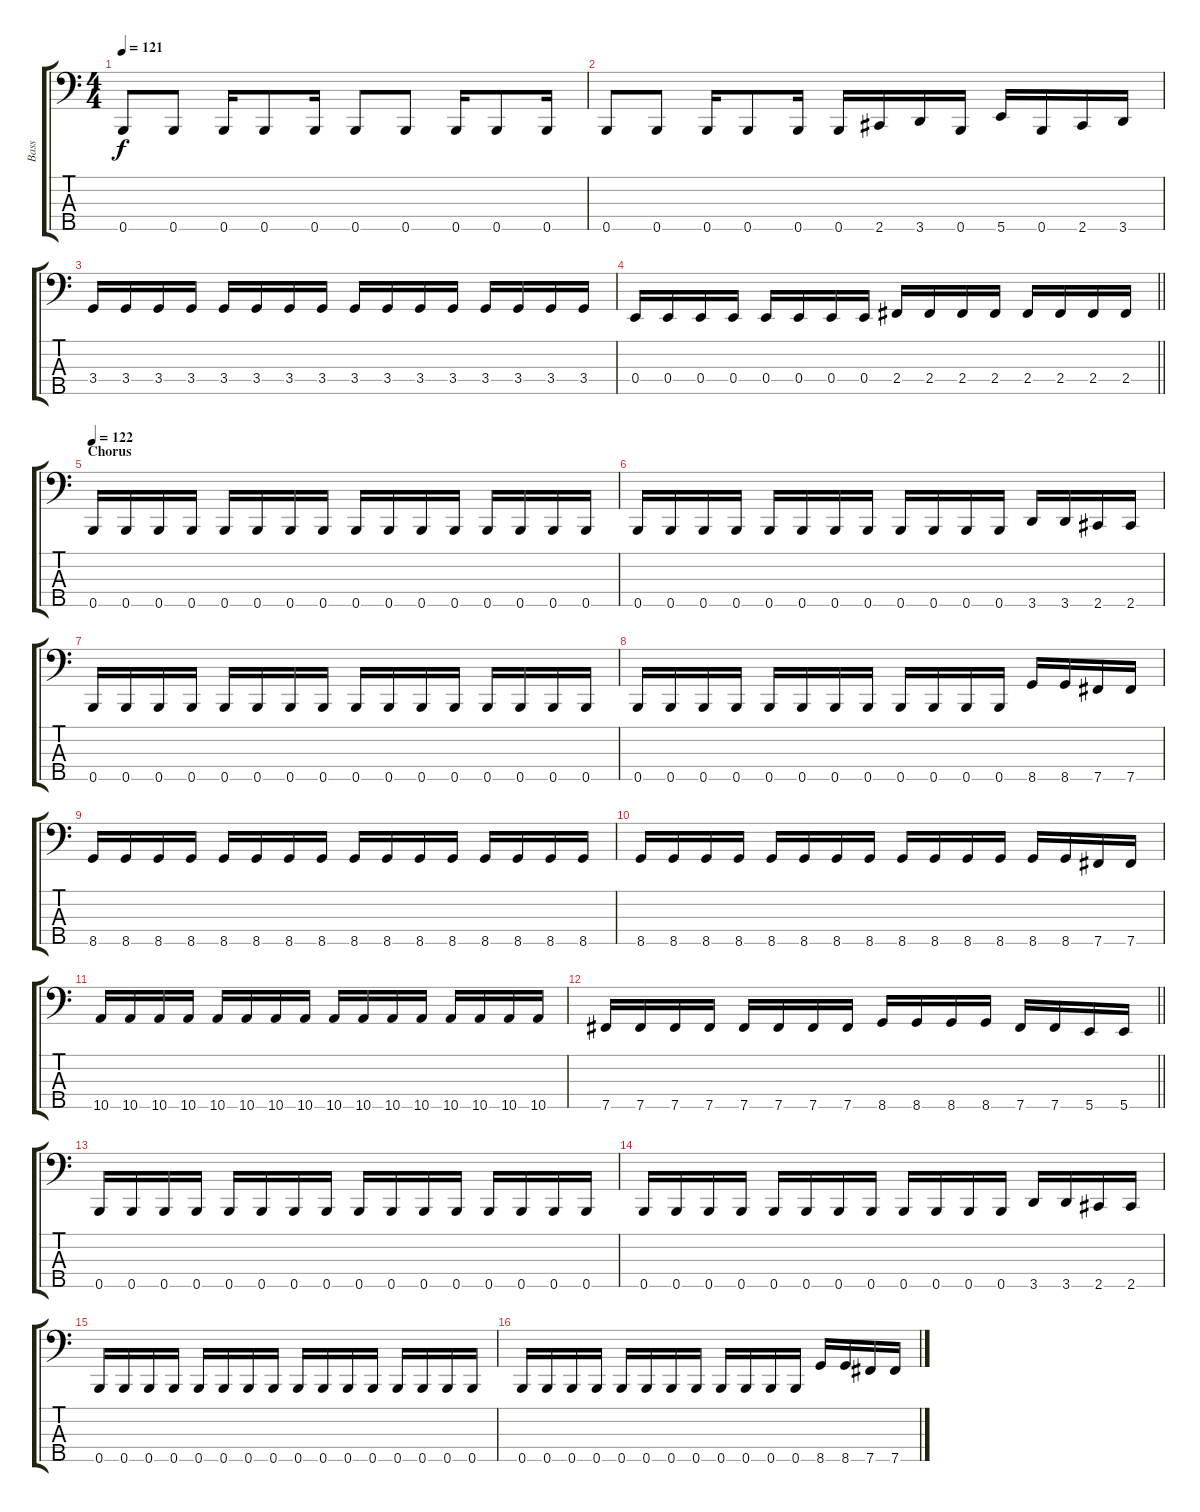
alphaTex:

\track ("Bass" "Bass") {instrument electricbassfinger}
\staff {score tabs}
\tuning (G2 D2 A1 E1 B0) {hide}
\ts (4 4)
\section ("" "")
\tempo 121
\clef f4
\ks c
0.5.8{dy f} 0.5.8 0.5.16 0.5.8 0.5.16 0.5.8 0.5.8 0.5.16 0.5.8 0.5.16 |
0.5.8 0.5.8 0.5.16 0.5.8 0.5.16 0.5.16 2.5.16 3.5.16 0.5.16 5.5.16 0.5.16 2.5.16 3.5.16 |
3.4.16 3.4.16 3.4.16 3.4.16 3.4.16 3.4.16 3.4.16 3.4.16 3.4.16 3.4.16 3.4.16 3.4.16 3.4.16 3.4.16 3.4.16 3.4.16 |
\barLineRight lightlight
0.4.16 0.4.16 0.4.16 0.4.16 0.4.16 0.4.16 0.4.16 0.4.16 2.4.16 2.4.16 2.4.16 2.4.16 2.4.16 2.4.16 2.4.16 2.4.16 |
\section ("" "Chorus")
\tempo 122
0.5.16 0.5.16 0.5.16 0.5.16 0.5.16 0.5.16 0.5.16 0.5.16 0.5.16 0.5.16 0.5.16 0.5.16 0.5.16 0.5.16 0.5.16 0.5.16 |
0.5.16 0.5.16 0.5.16 0.5.16 0.5.16 0.5.16 0.5.16 0.5.16 0.5.16 0.5.16 0.5.16 0.5.16 3.5.16 3.5.16 2.5.16 2.5.16 |
0.5.16 0.5.16 0.5.16 0.5.16 0.5.16 0.5.16 0.5.16 0.5.16 0.5.16 0.5.16 0.5.16 0.5.16 0.5.16 0.5.16 0.5.16 0.5.16 |
0.5.16 0.5.16 0.5.16 0.5.16 0.5.16 0.5.16 0.5.16 0.5.16 0.5.16 0.5.16 0.5.16 0.5.16 8.5.16 8.5.16 7.5.16 7.5.16 |
8.5.16 8.5.16 8.5.16 8.5.16 8.5.16 8.5.16 8.5.16 8.5.16 8.5.16 8.5.16 8.5.16 8.5.16 8.5.16 8.5.16 8.5.16 8.5.16 |
8.5.16 8.5.16 8.5.16 8.5.16 8.5.16 8.5.16 8.5.16 8.5.16 8.5.16 8.5.16 8.5.16 8.5.16 8.5.16 8.5.16 7.5.16 7.5.16 |
10.5.16 10.5.16 10.5.16 10.5.16 10.5.16 10.5.16 10.5.16 10.5.16 10.5.16 10.5.16 10.5.16 10.5.16 10.5.16 10.5.16 10.5.16 10.5.16 |
\barLineRight lightlight
7.5.16 7.5.16 7.5.16 7.5.16 7.5.16 7.5.16 7.5.16 7.5.16 8.5.16 8.5.16 8.5.16 8.5.16 7.5.16 7.5.16 5.5.16 5.5.16 |
\section ("" "")
0.5.16 0.5.16 0.5.16 0.5.16 0.5.16 0.5.16 0.5.16 0.5.16 0.5.16 0.5.16 0.5.16 0.5.16 0.5.16 0.5.16 0.5.16 0.5.16 |
0.5.16 0.5.16 0.5.16 0.5.16 0.5.16 0.5.16 0.5.16 0.5.16 0.5.16 0.5.16 0.5.16 0.5.16 3.5.16 3.5.16 2.5.16 2.5.16 |
0.5.16 0.5.16 0.5.16 0.5.16 0.5.16 0.5.16 0.5.16 0.5.16 0.5.16 0.5.16 0.5.16 0.5.16 0.5.16 0.5.16 0.5.16 0.5.16 |
0.5.16 0.5.16 0.5.16 0.5.16 0.5.16 0.5.16 0.5.16 0.5.16 0.5.16 0.5.16 0.5.16 0.5.16 8.5.16 8.5.16 7.5.16 7.5.16
